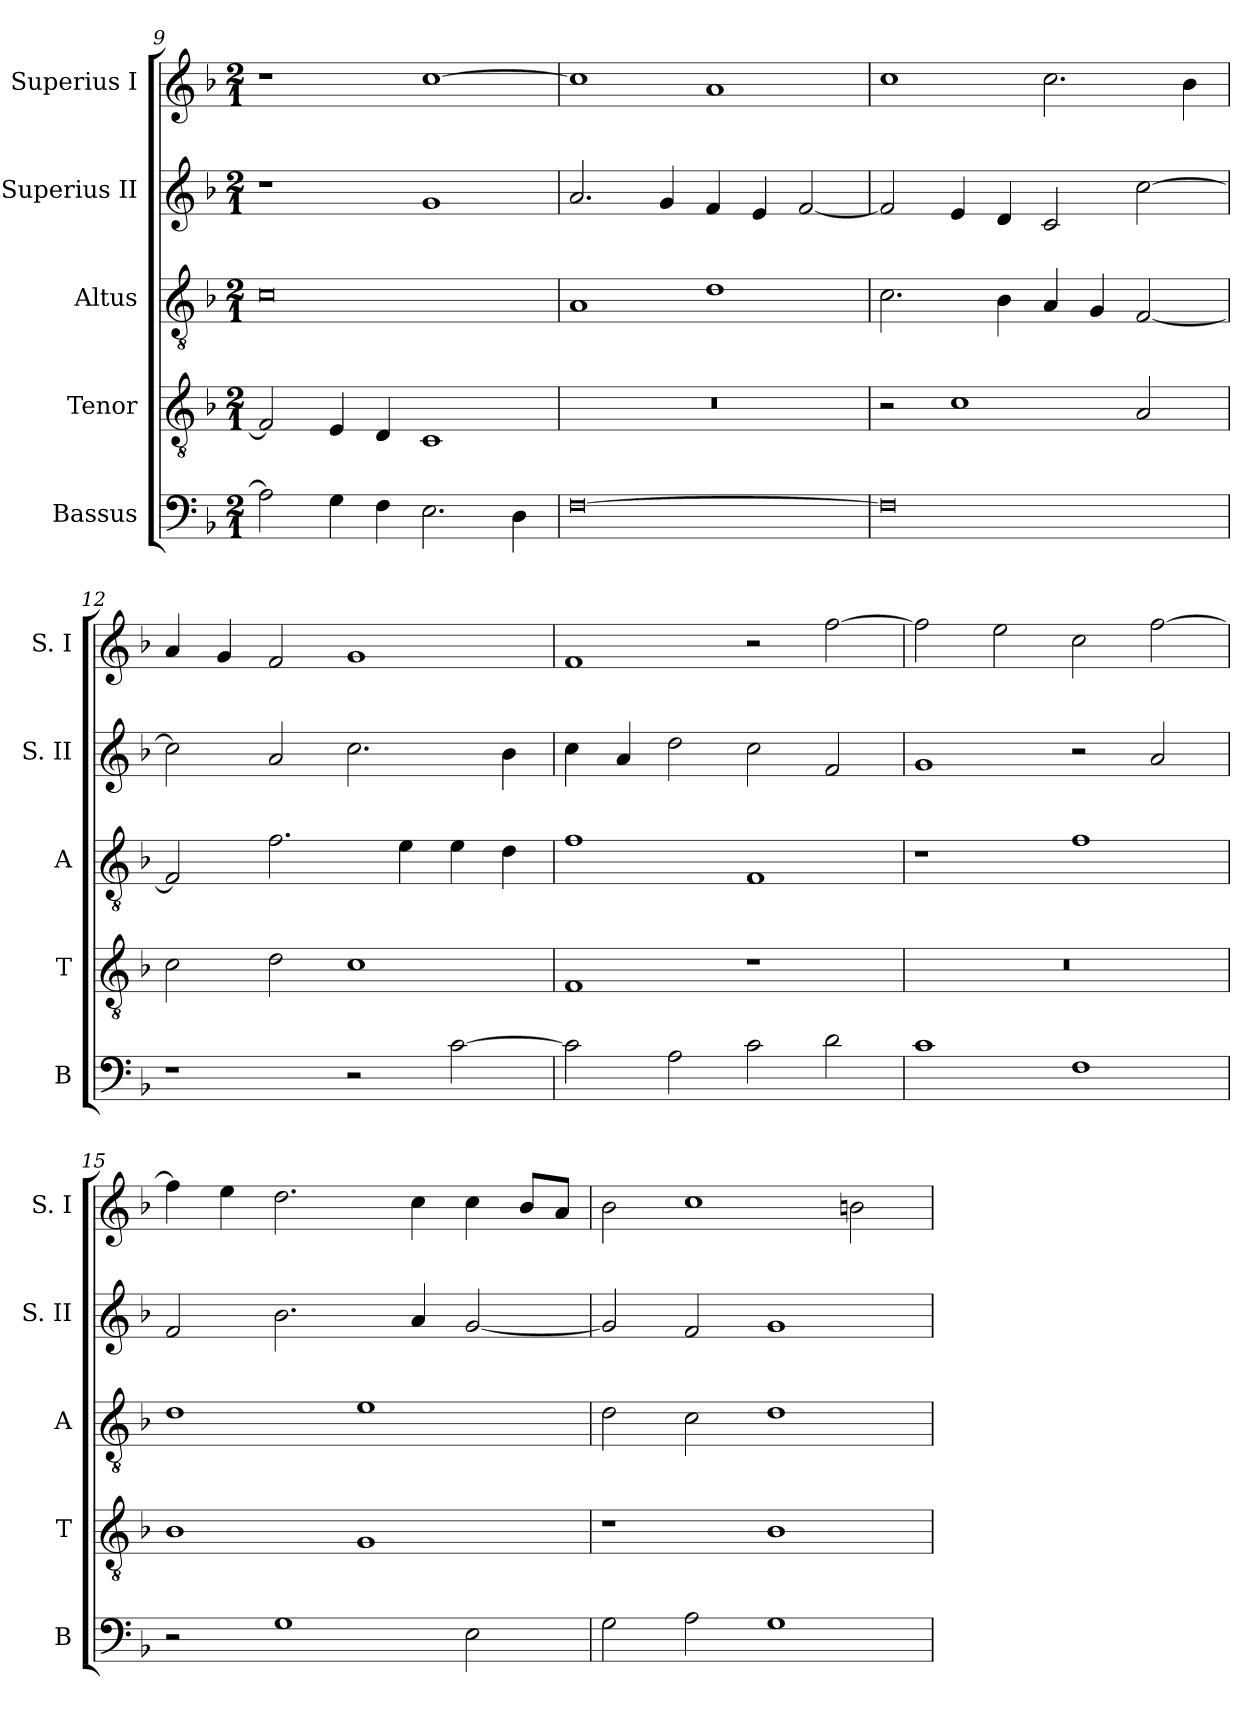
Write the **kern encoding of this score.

**kern	**kern	**kern	**kern	**kern
*part5	*part4	*part3	*part2	*part1
*staff5	*staff4	*staff3	*staff2	*staff1
*I"Bassus	*I"Tenor	*I"Altus	*I"Superius II	*I"Superius I
*I'B	*I'T	*I'A	*I'S. II	*I'S. I
*clefF4	*clefGv2	*clefGv2	*clefG2	*clefG2
*k[b-]	*k[b-]	*k[b-]	*k[b-]	*k[b-]
*F:	*F:	*F:	*F:	*F:
*M2/1	*M2/1	*M2/1	*M2/1	*M2/1
=9	=9	=9	=9	=9
2A]	2F]	0c	1r	1r
4G	4E	.	.	.
4F	4D	.	.	.
2.E	1C	.	1g	[1cc
4D	.	.	.	.
=10	=10	=10	=10	=10
[0F	0r	1A	2.a	1cc]
.	.	.	4g	.
.	.	1d	4f	1a
.	.	.	4e	.
.	.	.	[2f	.
=11	=11	=11	=11	=11
0F]	2r	2.c	2f]	1cc
.	1c	.	4e	.
.	.	4B-	4d	.
.	.	4A	2c	2.cc
.	.	4G	.	.
.	2A	[2F	[2cc	.
.	.	.	.	4b-
=12	=12	=12	=12	=12
1r	2c	2F]	2cc]	4a
.	.	.	.	4g
.	2d	2.f	2a	2f
2r	1c	.	2.cc	1g
.	.	4e	.	.
[2c	.	4e	.	.
.	.	4d	4b-	.
=13	=13	=13	=13	=13
2c]	1F	1f	4cc	1f
.	.	.	4a	.
2A	.	.	2dd	.
2c	1r	1F	2cc	2r
2d	.	.	2f	[2ff
=14	=14	=14	=14	=14
1c	0r	1r	1g	2ff]
.	.	.	.	2ee
1F	.	1f	2r	2cc
.	.	.	2a	[2ff
=15	=15	=15	=15	=15
2r	1B-	1d	2f	4ff]
.	.	.	.	4ee
1G	.	.	2.b-	2.dd
.	1G	1e	.	.
.	.	.	4a	4cc
2E	.	.	[2g	4cc
.	.	.	.	8b-L
.	.	.	.	8aJ
=16	=16	=16	=16	=16
2G	1r	2d	2g]	2b-
2A	.	2c	2f	1cc
1G	1B-	1d	1g	.
.	.	.	.	2bn
=	=	=	=	=
*-	*-	*-	*-	*-
